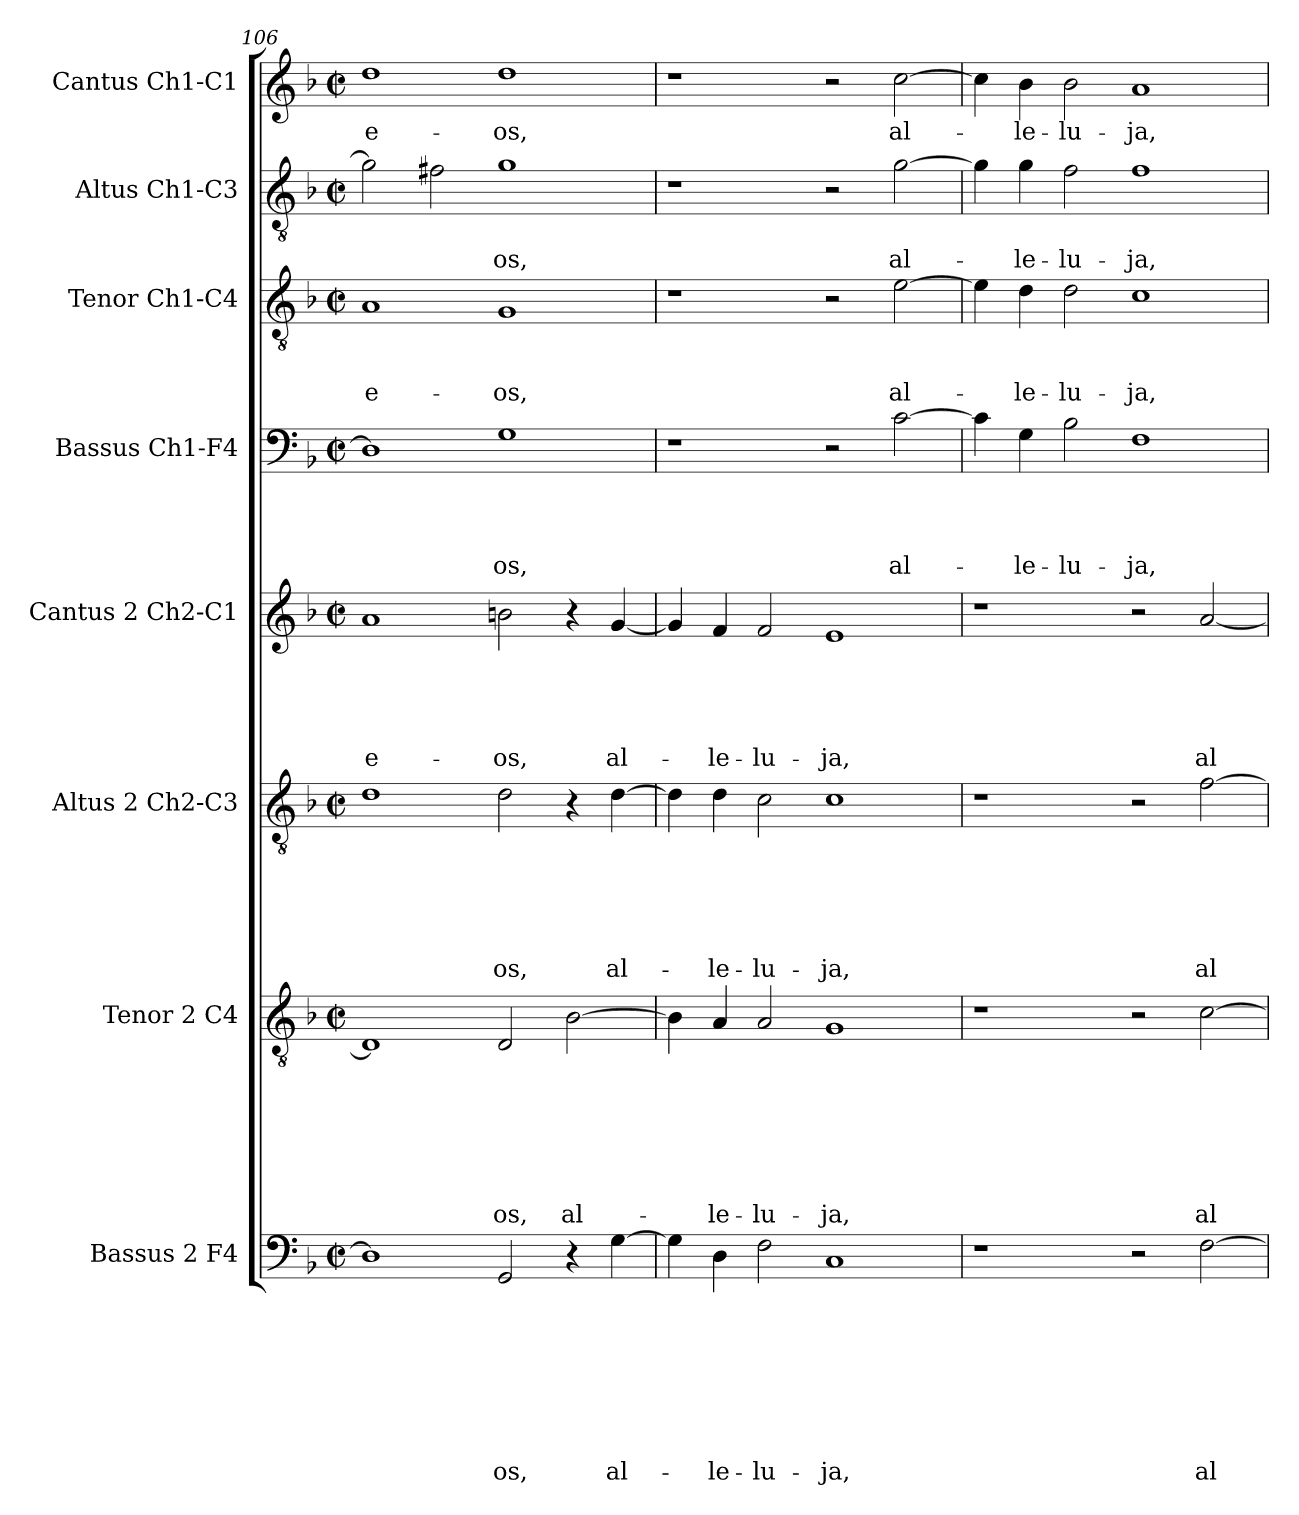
**kern	**text	**text	**text	**text	**text	**text	**text	**text	**kern	**text	**text	**text	**text	**text	**text	**text	**kern	**text	**text	**text	**text	**text	**text	**kern	**text	**text	**text	**text	**text	**kern	**text	**text	**text	**text	**kern	**text	**text	**text	**kern	**text	**text	**kern	**text
*part8	*part8	*part8	*part8	*part8	*part8	*part8	*part8	*part8	*part7	*part7	*part7	*part7	*part7	*part7	*part7	*part7	*part6	*part6	*part6	*part6	*part6	*part6	*part6	*part5	*part5	*part5	*part5	*part5	*part5	*part4	*part4	*part4	*part4	*part4	*part3	*part3	*part3	*part3	*part2	*part2	*part2	*part1	*part1
*staff8	*staff8	*staff8	*staff8	*staff8	*staff8	*staff8	*staff8	*staff8	*staff7	*staff7	*staff7	*staff7	*staff7	*staff7	*staff7	*staff7	*staff6	*staff6	*staff6	*staff6	*staff6	*staff6	*staff6	*staff5	*staff5	*staff5	*staff5	*staff5	*staff5	*staff4	*staff4	*staff4	*staff4	*staff4	*staff3	*staff3	*staff3	*staff3	*staff2	*staff2	*staff2	*staff1	*staff1
*I"Bassus 2 F4	*	*	*	*	*	*	*	*	*I"Tenor 2 C4	*	*	*	*	*	*	*	*I"Altus 2 Ch2-C3	*	*	*	*	*	*	*I"Cantus 2 Ch2-C1	*	*	*	*	*	*I"Bassus  Ch1-F4	*	*	*	*	*I"Tenor Ch1-C4	*	*	*	*I"Altus  Ch1-C3	*	*	*I"Cantus Ch1-C1	*
*I'B2	*	*	*	*	*	*	*	*	*I'T2	*	*	*	*	*	*	*	*I'A2	*	*	*	*	*	*	*I'C2	*	*	*	*	*	*I'B	*	*	*	*	*I'T	*	*	*	*I'A	*	*	*I'C	*
*clefF4	*	*	*	*	*	*	*	*	*clefGv2	*	*	*	*	*	*	*	*clefGv2	*	*	*	*	*	*	*clefG2	*	*	*	*	*	*clefF4	*	*	*	*	*clefGv2	*	*	*	*clefGv2	*	*	*clefG2	*
*k[b-]	*	*	*	*	*	*	*	*	*k[b-]	*	*	*	*	*	*	*	*k[b-]	*	*	*	*	*	*	*k[b-]	*	*	*	*	*	*k[b-]	*	*	*	*	*k[b-]	*	*	*	*k[b-]	*	*	*k[b-]	*
*F:	*	*	*	*	*	*	*	*	*F:	*	*	*	*	*	*	*	*F:	*	*	*	*	*	*	*F:	*	*	*	*	*	*F:	*	*	*	*	*F:	*	*	*	*F:	*	*	*F:	*
*M2/2	*	*	*	*	*	*	*	*	*M2/2	*	*	*	*	*	*	*	*M2/2	*	*	*	*	*	*	*M2/2	*	*	*	*	*	*M2/2	*	*	*	*	*M2/2	*	*	*	*M2/2	*	*	*M2/2	*
*met(c|)	*	*	*	*	*	*	*	*	*met(c|)	*	*	*	*	*	*	*	*met(c|)	*	*	*	*	*	*	*met(c|)	*	*	*	*	*	*met(c|)	*	*	*	*	*met(c|)	*	*	*	*met(c|)	*	*	*met(c|)	*
=106	=106	=106	=106	=106	=106	=106	=106	=106	=106	=106	=106	=106	=106	=106	=106	=106	=106	=106	=106	=106	=106	=106	=106	=106	=106	=106	=106	=106	=106	=106	=106	=106	=106	=106	=106	=106	=106	=106	=106	=106	=106	=106	=106
!	!	!	!	!	!	!	!	!	!	!	!	!	!	!	!	!	!	!	!	!	!	!	!	!	!	!	!	!	!LO:LY:b	!	!	!	!	!	!	!	!	!LO:LY:b	!	!	!	!	!LO:LY:b
1D]	.	.	.	.	.	.	.	.	1D]	.	.	.	.	.	.	.	1d	.	.	.	.	.	.	1a	.	.	.	.	e-	1D]	.	.	.	.	1A	.	.	e-	2g\]	.	.	1dd	e-
.	.	.	.	.	.	.	.	.	.	.	.	.	.	.	.	.	.	.	.	.	.	.	.	.	.	.	.	.	.	.	.	.	.	.	.	.	.	.	2f#X\	.	.	.	.
!	!	!	!	!	!	!	!	!LO:LY:b	!	!	!	!	!	!	!	!LO:LY:b	!	!	!	!	!	!	!LO:LY:b	!	!	!	!	!	!LO:LY:b	!	!	!	!	!LO:LY:b	!	!	!	!LO:LY:b	!	!	!LO:LY:b	!	!LO:LY:b
2GG/	.	.	.	.	.	.	.	-os,	2D/	.	.	.	.	.	.	-os,	2d\	.	.	.	.	.	-os,	2bn\	.	.	.	.	-os,	1G	.	.	.	-os,	1G	.	.	-os,	1g	.	-os,	1dd	-os,
!	!	!	!	!	!	!	!	!	!	!	!	!	!	!	!	!LO:LY:b	!	!	!	!	!	!	!	!	!	!	!	!	!	!	!	!	!	!	!	!	!	!	!	!	!	!	!
4r	.	.	.	.	.	.	.	.	[2B-\	.	.	.	.	.	.	al-	4r	.	.	.	.	.	.	4r	.	.	.	.	.	.	.	.	.	.	.	.	.	.	.	.	.	.	.
!	!	!	!	!	!	!	!	!LO:LY:b	!	!	!	!	!	!	!	!	!	!	!	!	!	!	!LO:LY:b	!	!	!	!	!	!LO:LY:b	!	!	!	!	!	!	!	!	!	!	!	!	!	!
[4G\	.	.	.	.	.	.	.	al-	.	.	.	.	.	.	.	.	[4d\	.	.	.	.	.	al-	[4g/	.	.	.	.	al-	.	.	.	.	.	.	.	.	.	.	.	.	.	.
!!LO:LB:g=z
=107	=107	=107	=107	=107	=107	=107	=107	=107	=107	=107	=107	=107	=107	=107	=107	=107	=107	=107	=107	=107	=107	=107	=107	=107	=107	=107	=107	=107	=107	=107	=107	=107	=107	=107	=107	=107	=107	=107	=107	=107	=107	=107	=107
4G\]	.	.	.	.	.	.	.	.	4B-\]	.	.	.	.	.	.	.	4d\]	.	.	.	.	.	.	4g/]	.	.	.	.	.	1r	.	.	.	.	1r	.	.	.	1r	.	.	1r	.
!	!	!	!	!	!	!	!	!LO:LY:b	!	!	!	!	!	!	!	!LO:LY:b	!	!	!	!	!	!	!LO:LY:b	!	!	!	!	!	!LO:LY:b	!	!	!	!	!	!	!	!	!	!	!	!	!	!
4D\	.	.	.	.	.	.	.	-le-	4A/	.	.	.	.	.	.	-le-	4d\	.	.	.	.	.	-le-	4f/	.	.	.	.	-le-	.	.	.	.	.	.	.	.	.	.	.	.	.	.
!	!	!	!	!	!	!	!	!LO:LY:b	!	!	!	!	!	!	!	!LO:LY:b	!	!	!	!	!	!	!LO:LY:b	!	!	!	!	!	!LO:LY:b	!	!	!	!	!	!	!	!	!	!	!	!	!	!
2F\	.	.	.	.	.	.	.	-lu-	2A/	.	.	.	.	.	.	-lu-	2c\	.	.	.	.	.	-lu-	2f/	.	.	.	.	-lu-	.	.	.	.	.	.	.	.	.	.	.	.	.	.
!	!	!	!	!	!	!	!	!LO:LY:b	!	!	!	!	!	!	!	!LO:LY:b	!	!	!	!	!	!	!LO:LY:b	!	!	!	!	!	!LO:LY:b	!	!	!	!	!	!	!	!	!	!	!	!	!	!
1C	.	.	.	.	.	.	.	-ja,	1G	.	.	.	.	.	.	-ja,	1c	.	.	.	.	.	-ja,	1e	.	.	.	.	-ja,	2r	.	.	.	.	2r	.	.	.	2r	.	.	2r	.
!	!	!	!	!	!	!	!	!	!	!	!	!	!	!	!	!	!	!	!	!	!	!	!	!	!	!	!	!	!	!	!	!	!	!LO:LY:b	!	!	!	!LO:LY:b	!	!	!LO:LY:b	!	!LO:LY:b
.	.	.	.	.	.	.	.	.	.	.	.	.	.	.	.	.	.	.	.	.	.	.	.	.	.	.	.	.	.	[2c\	.	.	.	al-	[2e\	.	.	al-	[2g\	.	al-	[2cc\	al-
=108	=108	=108	=108	=108	=108	=108	=108	=108	=108	=108	=108	=108	=108	=108	=108	=108	=108	=108	=108	=108	=108	=108	=108	=108	=108	=108	=108	=108	=108	=108	=108	=108	=108	=108	=108	=108	=108	=108	=108	=108	=108	=108	=108
1r	.	.	.	.	.	.	.	.	1r	.	.	.	.	.	.	.	1r	.	.	.	.	.	.	1r	.	.	.	.	.	4c\]	.	.	.	.	4e\]	.	.	.	4g\]	.	.	4cc\]	.
!	!	!	!	!	!	!	!	!	!	!	!	!	!	!	!	!	!	!	!	!	!	!	!	!	!	!	!	!	!	!	!	!	!	!LO:LY:b	!	!	!	!LO:LY:b	!	!	!LO:LY:b	!	!LO:LY:b
.	.	.	.	.	.	.	.	.	.	.	.	.	.	.	.	.	.	.	.	.	.	.	.	.	.	.	.	.	.	4G\	.	.	.	-le-	4d\	.	.	-le-	4g\	.	-le-	4b-\	-le-
!	!	!	!	!	!	!	!	!	!	!	!	!	!	!	!	!	!	!	!	!	!	!	!	!	!	!	!	!	!	!	!	!	!	!LO:LY:b	!	!	!	!LO:LY:b	!	!	!LO:LY:b	!	!LO:LY:b
.	.	.	.	.	.	.	.	.	.	.	.	.	.	.	.	.	.	.	.	.	.	.	.	.	.	.	.	.	.	2B-\	.	.	.	-lu-	2d\	.	.	-lu-	2f\	.	-lu-	2b-\	-lu-
!	!	!	!	!	!	!	!	!	!	!	!	!	!	!	!	!	!	!	!	!	!	!	!	!	!	!	!	!	!	!	!	!	!	!LO:LY:b	!	!	!	!LO:LY:b	!	!	!LO:LY:b	!	!LO:LY:b
2r	.	.	.	.	.	.	.	.	2r	.	.	.	.	.	.	.	2r	.	.	.	.	.	.	2r	.	.	.	.	.	1F	.	.	.	-ja,	1c	.	.	-ja,	1f	.	-ja,	1a	-ja,
!	!	!	!	!	!	!	!	!LO:LY:b	!	!	!	!	!	!	!	!LO:LY:b	!	!	!	!	!	!	!LO:LY:b	!	!	!	!	!	!LO:LY:b	!	!	!	!	!	!	!	!	!	!	!	!	!	!
[2F\	.	.	.	.	.	.	.	al-	[2c\	.	.	.	.	.	.	al-	[2f\	.	.	.	.	.	al-	[2a/	.	.	.	.	al-	.	.	.	.	.	.	.	.	.	.	.	.	.	.
=	=	=	=	=	=	=	=	=	=	=	=	=	=	=	=	=	=	=	=	=	=	=	=	=	=	=	=	=	=	=	=	=	=	=	=	=	=	=	=	=	=	=	=
*-	*-	*-	*-	*-	*-	*-	*-	*-	*-	*-	*-	*-	*-	*-	*-	*-	*-	*-	*-	*-	*-	*-	*-	*-	*-	*-	*-	*-	*-	*-	*-	*-	*-	*-	*-	*-	*-	*-	*-	*-	*-	*-	*-
